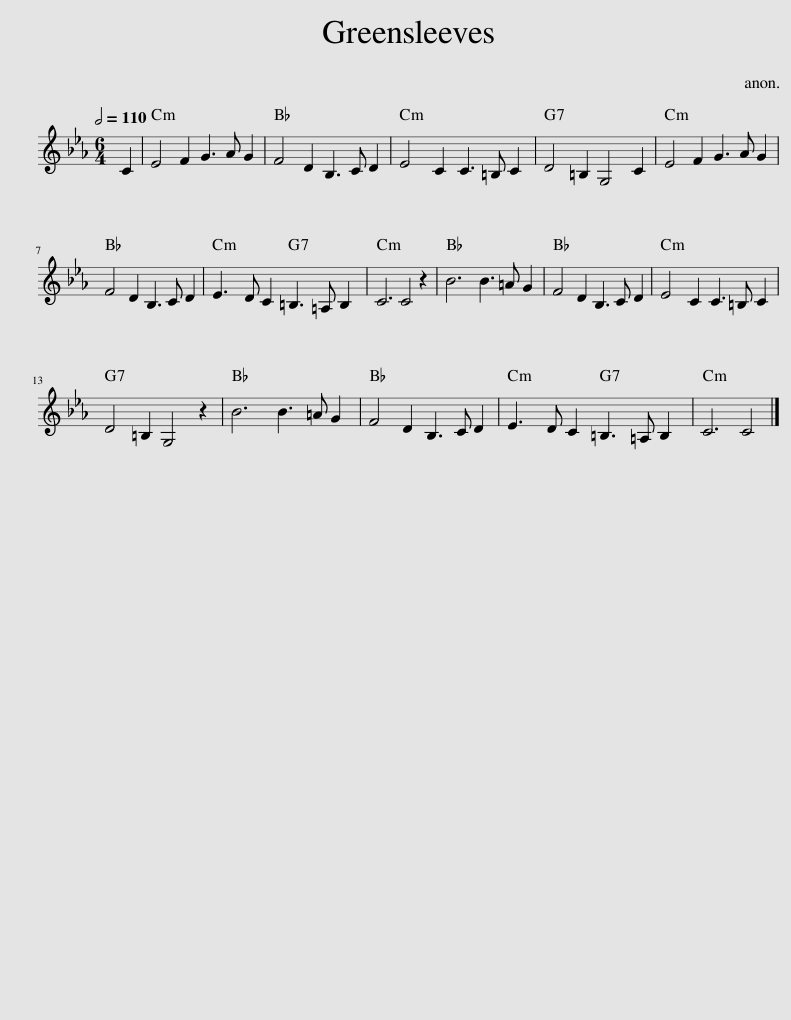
X:1
L:1/8
Q:1/2=110
M:6/4
I:linebreak $
K:Cmin
V:1 treble
V:1
 C2 | E4 F2 G3 A G2 | F4 D2 B,3 C D2 | E4 C2 C3 =B, C2 | D4 =B,2 G,4 C2 | %5
 E4 F2 G3 A G2 |$ F4 D2 B,3 C D2 | E3 D C2 =B,3 =A, B,2 | C6 C4 z2 | B6 B3 =A G2 | %10
 F4 D2 B,3 C D2 | E4 C2 C3 =B, C2 |$ D4 =B,2 G,4 z2 | B6 B3 =A G2 | F4 D2 B,3 C D2 | %15
 E3 D C2 =B,3 =A, B,2 | C6 C4 |] %17
